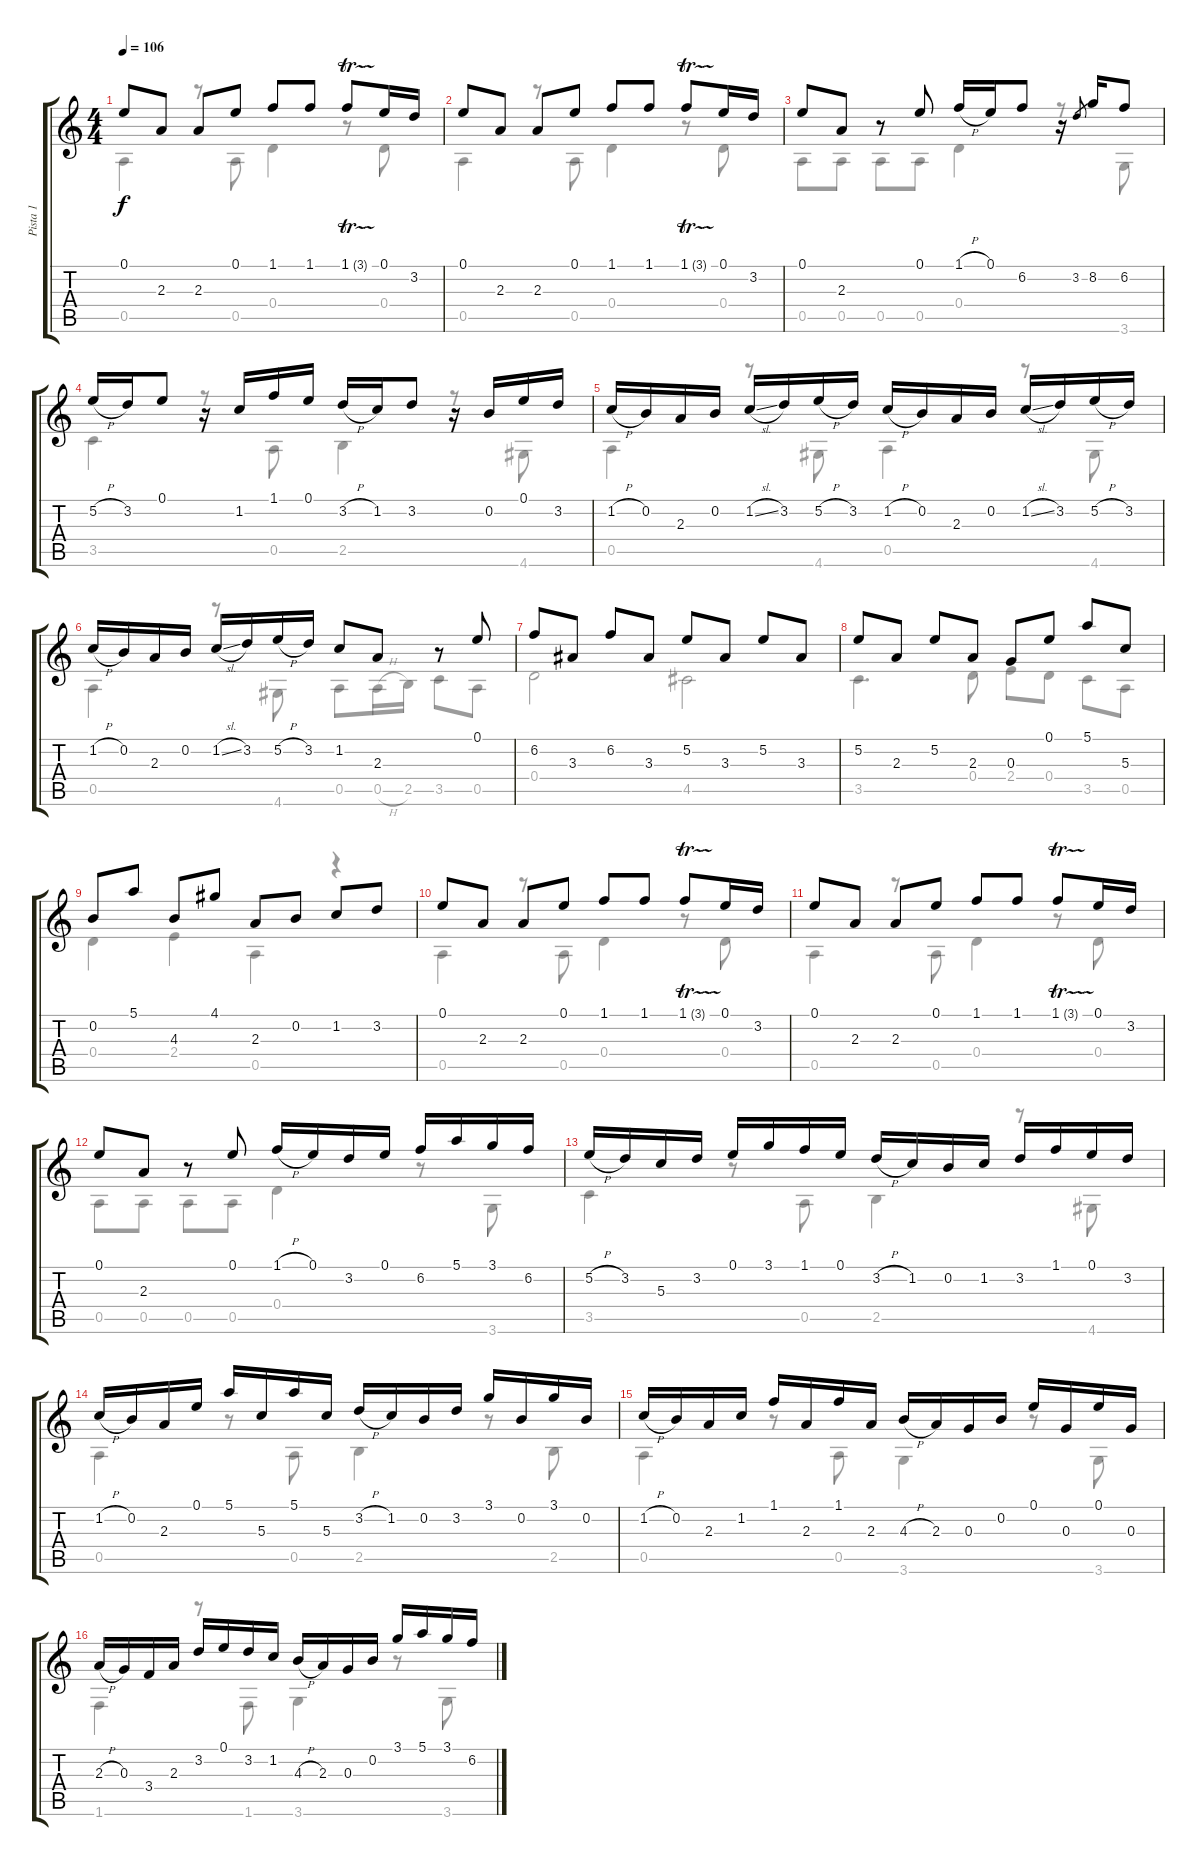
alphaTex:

\track ("Pista 1" "Pista 1") {instrument acousticguitarnylon}
\staff {score tabs}
\tuning (E4 B3 G3 D3 A2 E2) {hide}
\voice
\ts (4 4)
\tempo 106
\clef g2
\ks c
0.1.8{dy f} 2.3.8 2.3.8 0.1.8 1.1.8 1.1.8 1.1{tr (3 32)}.8 0.1.16 3.2.16 |
0.1.8 2.3.8 2.3.8 0.1.8 1.1.8 1.1.8 1.1{tr (3 32)}.8 0.1.16 3.2.16 |
0.1.8 2.3.8 r.8 0.1.8 1.1{h}.16 0.1.16 6.2.8 r.16 3.2.8{gr} 8.2.16 6.2.8 |
5.2{h}.16 3.2.16 0.1.8 r.16 1.2.16 1.1.16 0.1.16 3.2{h}.16 1.2.16 3.2.8 r.16 0.2.16 0.1.16 3.2.16 |
1.2{h}.16 0.2.16 2.3.16 0.2.16 1.2{sl}.16 3.2.16 5.2{h}.16 3.2.16 1.2{h}.16 0.2.16 2.3.16 0.2.16 1.2{sl}.16 3.2.16 5.2{h}.16 3.2.16 |
1.2{h}.16 0.2.16 2.3.16 0.2.16 1.2{sl}.16 3.2.16 5.2{h}.16 3.2.16 1.2.8 2.3.8 r.8 0.1.8 |
6.2.8 3.3.8 6.2.8 3.3.8 5.2.8 3.3.8 5.2.8 3.3.8 |
5.2.8 2.3.8 5.2.8 2.3.8 0.3.8 0.1.8 5.1.8 5.3.8 |
0.2.8 5.1.8 4.3.8 4.1.8 2.3.8 0.2.8 1.2.8 3.2.8 |
0.1.8 2.3.8 2.3.8 0.1.8 1.1.8 1.1.8 1.1{tr (3 32)}.8 0.1.16 3.2.16 |
0.1.8 2.3.8 2.3.8 0.1.8 1.1.8 1.1.8 1.1{tr (3 32)}.8 0.1.16 3.2.16 |
0.1.8 2.3.8 r.8 0.1.8 1.1{h}.16 0.1.16 3.2.16 0.1.16 6.2.16 5.1.16 3.1.16 6.2.16 |
5.2{h}.16 3.2.16 5.3.16 3.2.16 0.1.16 3.1.16 1.1.16 0.1.16 3.2{h}.16 1.2.16 0.2.16 1.2.16 3.2.16 1.1.16 0.1.16 3.2.16 |
1.2{h}.16 0.2.16 2.3.16 0.1.16 5.1.16 5.3.16 5.1.16 5.3.16 3.2{h}.16 1.2.16 0.2.16 3.2.16 3.1.16 0.2.16 3.1.16 0.2.16 |
1.2{h}.16 0.2.16 2.3.16 1.2.16 1.1.16 2.3.16 1.1.16 2.3.16 4.3{h}.16 2.3.16 0.3.16 0.2.16 0.1.16 0.3.16 0.1.16 0.3.16 |
2.3{h}.16 0.3.16 3.4.16 2.3.16 3.2.16 0.1.16 3.2.16 1.2.16 4.3{h}.16 2.3.16 0.3.16 0.2.16 3.1.16 5.1.16 3.1.16 6.2.16
\voice
\clef g2
\ottava regular
\simile none
\ks c
0.5.4{dy f} r.8 0.5.8 0.4.4 r.8 0.4.8 |
0.5.4 r.8 0.5.8 0.4.4 r.8 0.4.8 |
0.5.8 0.5.8 0.5.8 0.5.8 0.4.4 r.8 3.6.8 |
3.5.4 r.8 0.5.8 2.5.4 r.8 4.6.8 |
0.5.4 r.8 4.6.8 0.5.4 r.8 4.6.8 |
0.5.4 r.8 4.6.8 0.5.8 0.5{h}.16 2.5.16 3.5.8 0.5.8 |
0.4.2 4.5.2 |
3.5.4{d} 0.4.8 2.4.8 0.4.8 3.5.8 0.5.8 |
0.4.4 2.4.4 0.5.4 r.4 |
0.5.4 r.8 0.5.8 0.4.4 r.8 0.4.8 |
0.5.4 r.8 0.5.8 0.4.4 r.8 0.4.8 |
0.5.8 0.5.8 0.5.8 0.5.8 0.4.4 r.8 3.6.8 |
3.5.4 r.8 0.5.8 2.5.4 r.8 4.6.8 |
0.5.4 r.8 0.5.8 2.5.4 r.8 2.5.8 |
0.5.4 r.8 0.5.8 3.6.4 r.8 3.6.8 |
1.6.4 r.8 1.6.8 3.6.4 r.8 3.6.8
